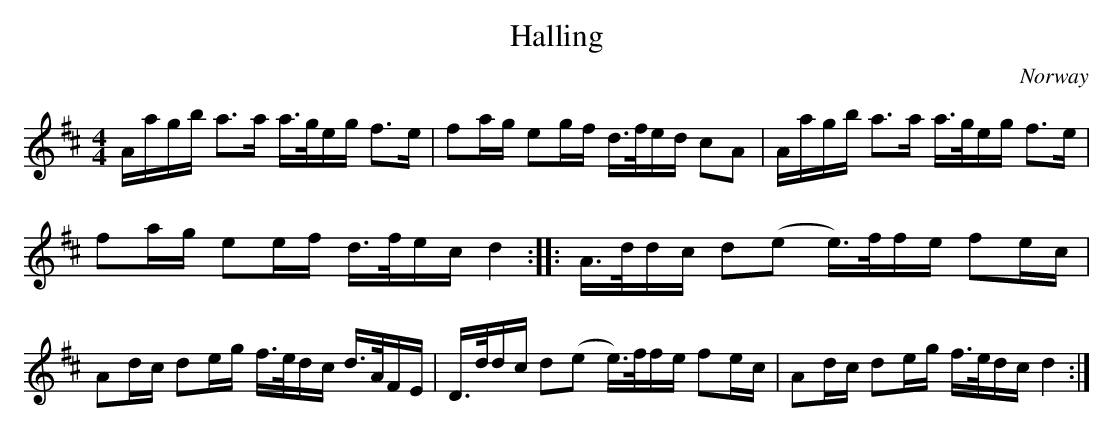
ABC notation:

X:1
T:Halling
L:1/16
M:4/4
O:Norway
K:D
Aagb a3a a>geg f3e|f2ag e2gf d>fed c2A2|\
Aagb a3a a>geg f3e|
f2ag e2ef d>fec d4::\
A>ddc d2(e2 e)>ffe f2ec|
A2dc d2eg f>edc d>AFE|\
D>ddc d2(e2 e)>ffe f2ec|A2dc d2eg f>edc d4:|
